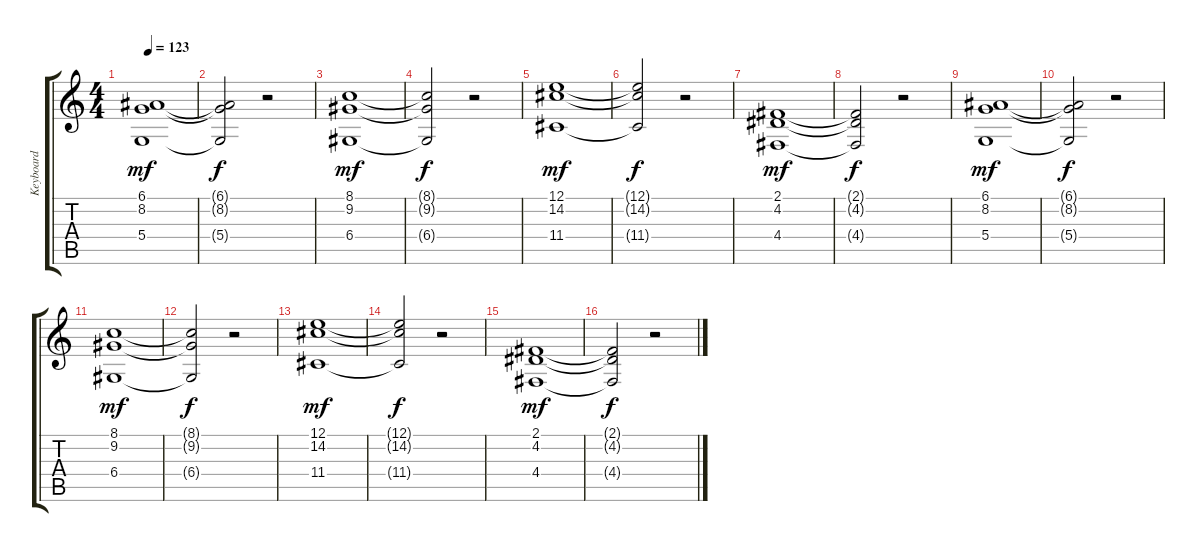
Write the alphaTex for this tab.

\track ("Keyboard" "Keyboard") {instrument lead5charang}
\staff {score tabs}
\tuning (E4 B3 G3 D3 A2 E2) {hide}
\ts (4 4)
\tempo 123
\clef g2
\ks c
(6.1 8.2 5.4).1{dy mf} |
(6.1{t} 8.2{t} 5.4{t}).2{dy f} r.2 |
(8.1 9.2 6.4).1{dy mf} |
(8.1{t} 9.2{t} 6.4{t}).2{dy f} r.2 |
(12.1 14.2 11.4).1{dy mf} |
(12.1{t} 14.2{t} 11.4{t}).2{dy f} r.2 |
(2.1 4.2 4.4).1{dy mf} |
(2.1{t} 4.2{t} 4.4{t}).2{dy f} r.2 |
(6.1 8.2 5.4).1{dy mf} |
(6.1{t} 8.2{t} 5.4{t}).2{dy f} r.2 |
(8.1 9.2 6.4).1{dy mf} |
(8.1{t} 9.2{t} 6.4{t}).2{dy f} r.2 |
(12.1 14.2 11.4).1{dy mf} |
(12.1{t} 14.2{t} 11.4{t}).2{dy f} r.2 |
(2.1 4.2 4.4).1{dy mf} |
(2.1{t} 4.2{t} 4.4{t}).2{dy f} r.2
